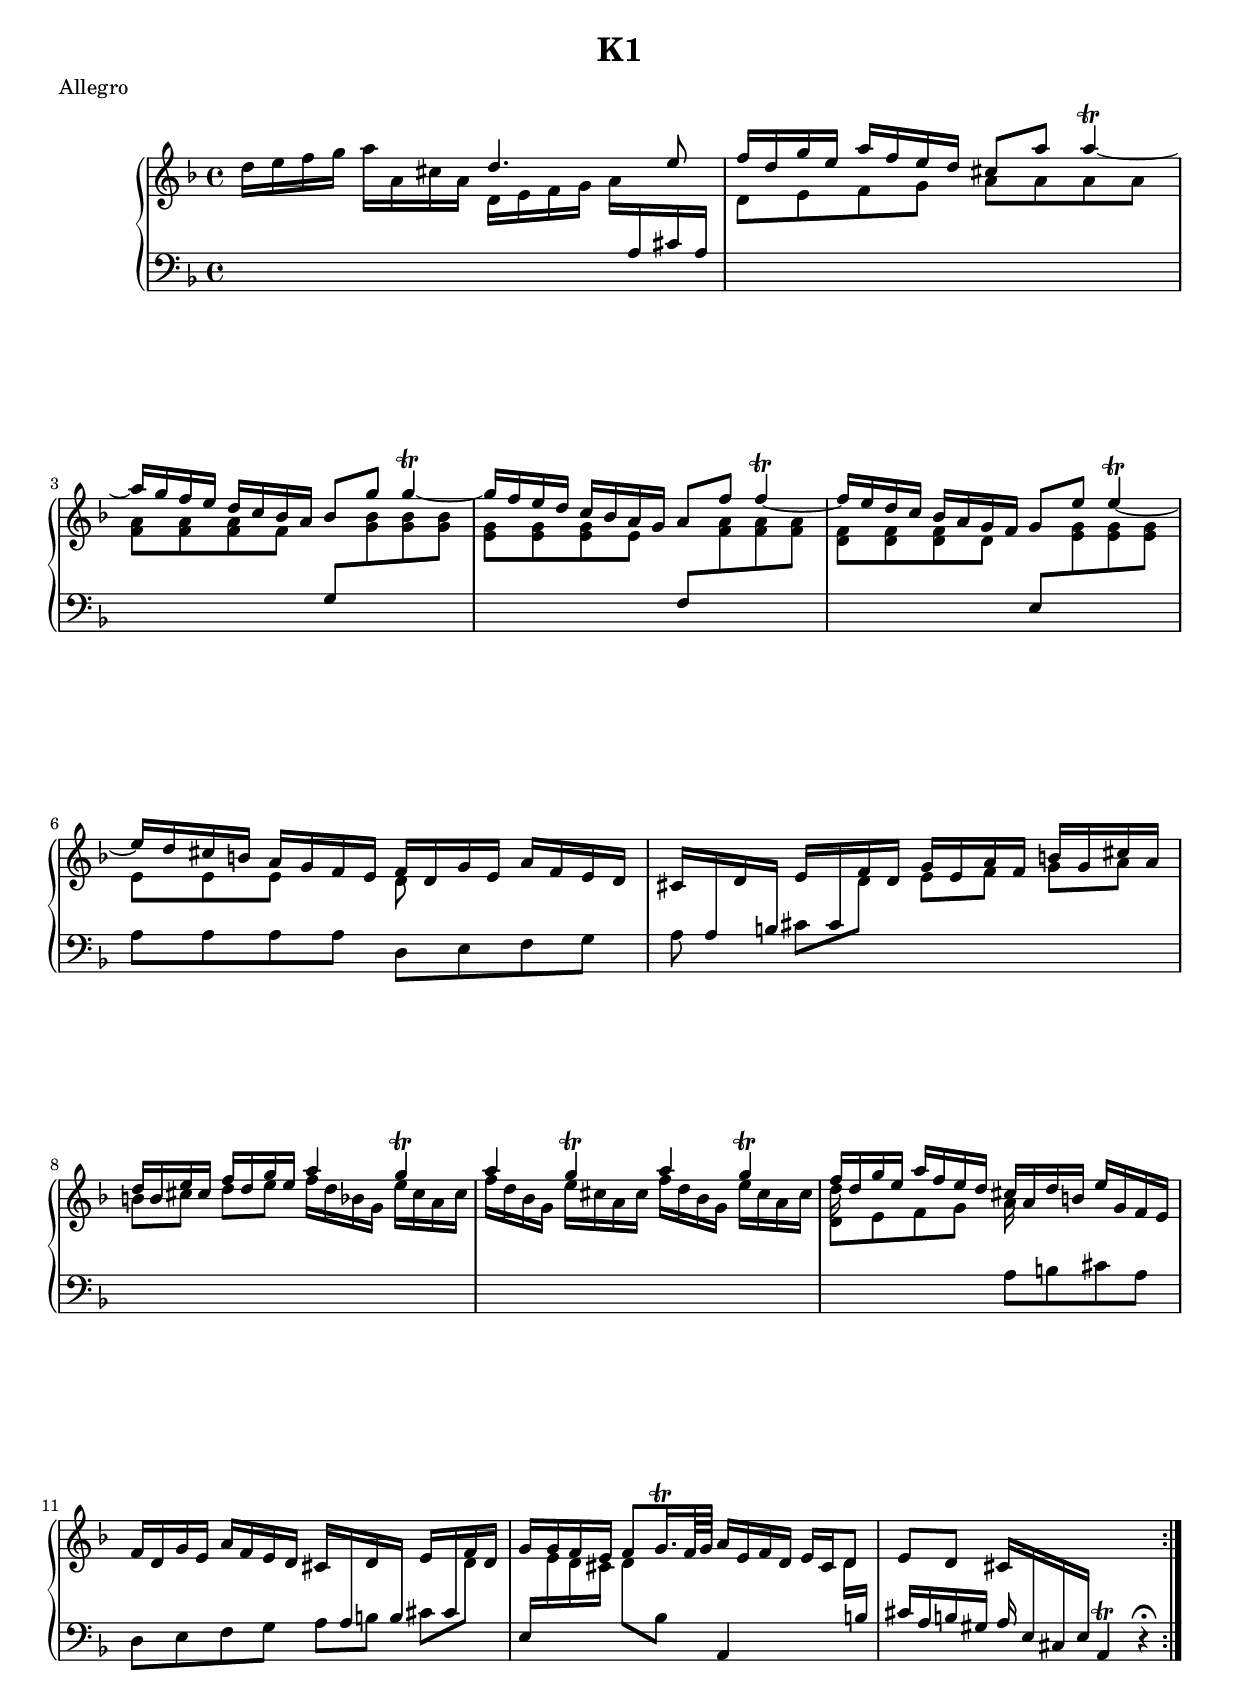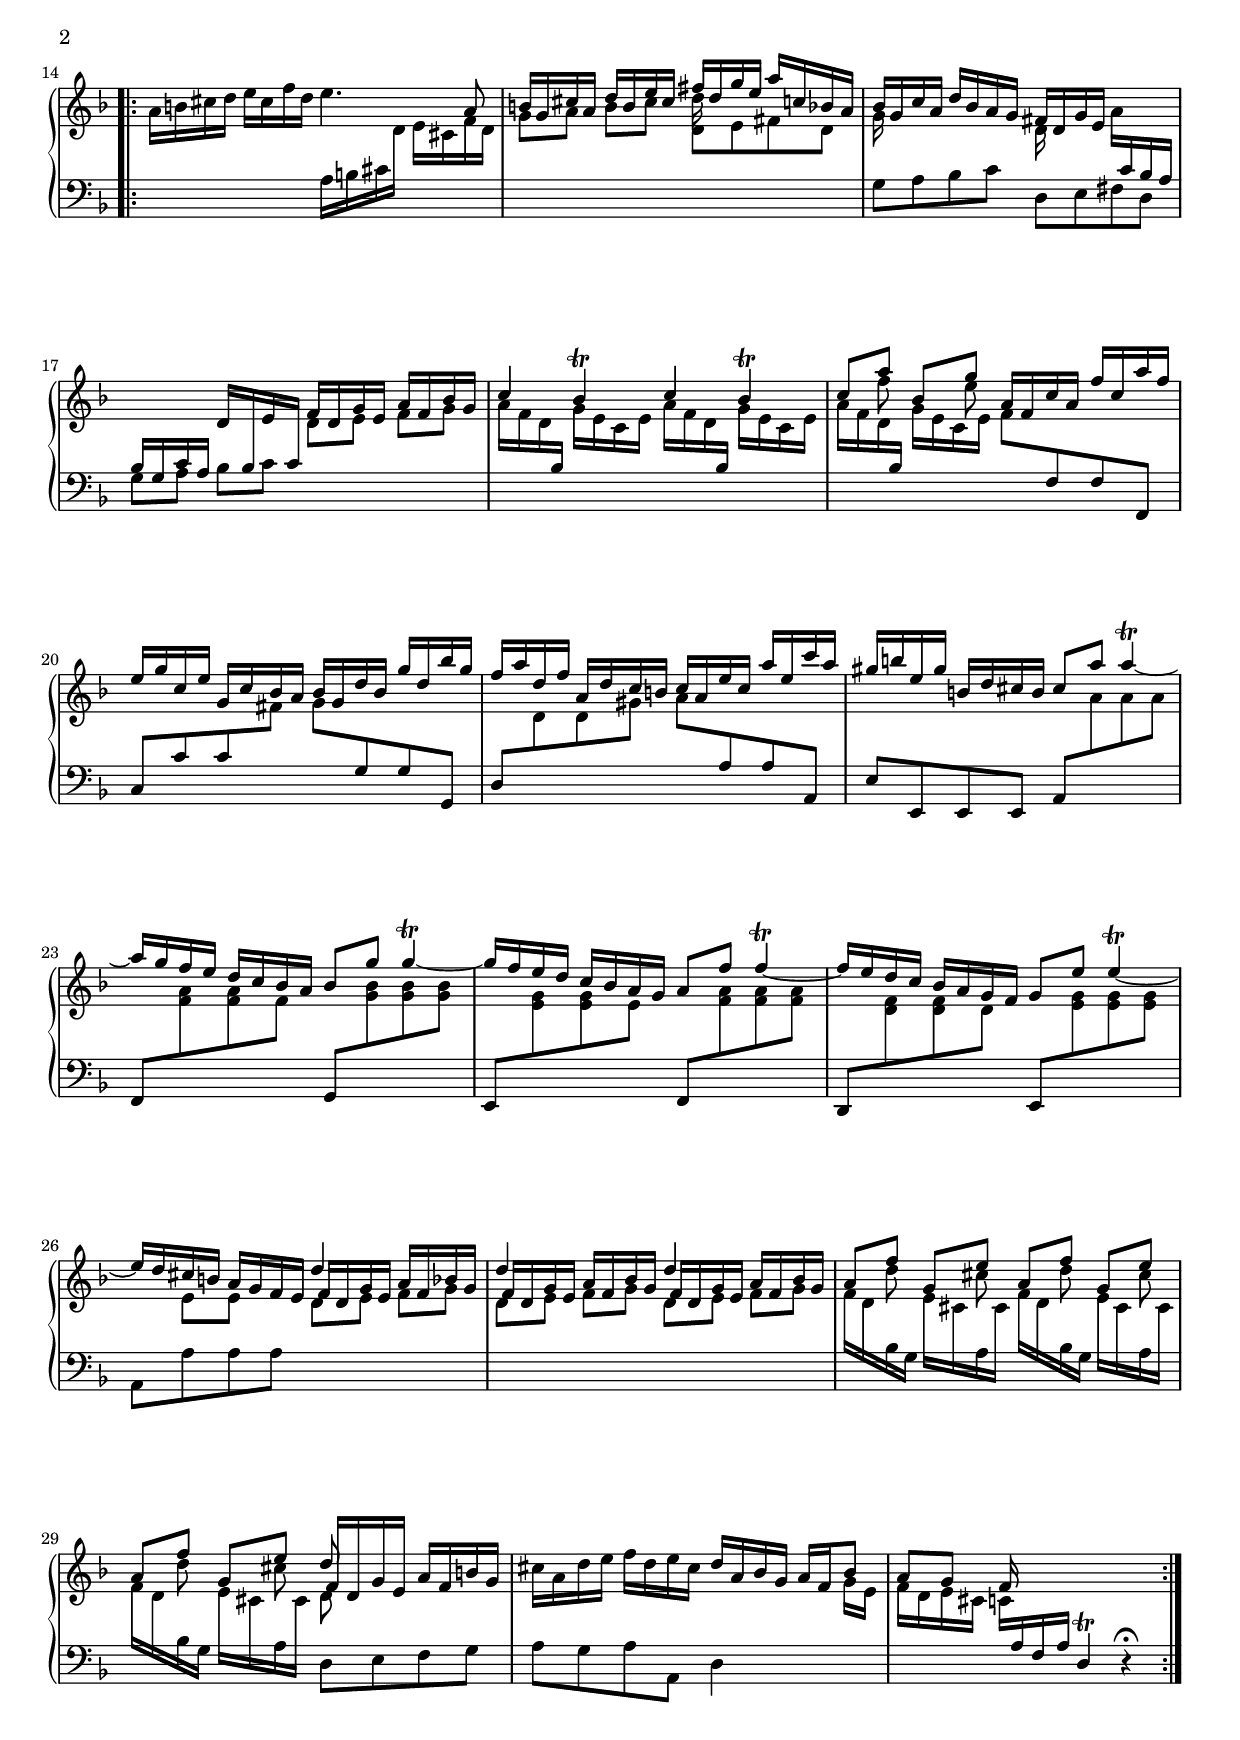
\version "2.18.2"
\version "2.18.2"

su = \stemUp
sd = \stemDown
sn = \stemNeutral
tu = \tieUp
td = \tieDown
tn = \tieNeutral
cstr = \change Staff = "right"
cstl = \change Staff = "left"

global = {
  \key d \minor
  \time 4/4
}

right = \relative c'' {
  \global
 
  \repeat volta 2 {
    d16 e f g a a, cis a \su d4. e8
    f16 d g e a f e d cis8 a' a4-\trill ~
    
    a16 g f e d c bes a bes8 g' g4-\trill ~
    g16 f e d c bes a g a8 f' f4-\trill ~
    f16 e d c bes a g f g8 e' e4-\trill ~
    
    e16 d cis b a g f e f d g e a f e d
    cis \cstl a \cstr d \cstl b \cstr e \cstl cis \cstr f d g e a f b g cis a
    
    d b e cis f d g e a4 g-\trill
    a g-\trill a g-\trill
    f16 d g e a f e d cis a d b e g, f e
    
    f d g e a f e d cis \cstl a \cstr d \cstl b \cstr e \cstl cis \cstr f d
    g g f e f8 g16.-\trill f64 g a16 e f d e cis d8
    e d cis16 \cstl e, cis e a,4-\trill r-\fermata
  }
  
  \repeat volta 2 {
    \cstr \sd a''16 b cis d e cis f d e4. \su a,8
    b16 g cis a d b e cis <<{ fis d g e } \\ {d}>> a' c, bes a
    <<{ bes g c a } \\ {g}>> d' bes a g <<{ fis d g e } \\ {d}>> \sd a' \cstl \su c, bes a
    
    bes g c a \cstr d \cstl bes \cstr e \cstl c \cstr f d g e a f bes g
    c4 bes-\trill c bes-\trill
    <<{ c8[ a'] bes,[ g'] } \\ { s8 f s e }>> a,16 f c' a f' c a' f
    
    e g c, e g, c bes a bes g d' bes g' d bes' g
    f a d, f a, d c b c a e' c a' e c' a
    gis b e, gis b, d cis b cis8 a' a4-\trill ~
    
    a16 g f e d c bes a bes8 g' g4-\trill ~
    g16 f e d c bes a g a8 f' f4-\trill ~ 
    f16 e d c bes a g f g8 e' e4-\trill ~ 
    
    e16 d cis b a g f e \repeat unfold 3 { <<{ \shiftOn f d g e } \\ {\su d'4}>> a16 f bes g }
    \repeat unfold 3 { <<{ a8[ f'] g,[ e'] } \\ { s d s cis }>> }
    <<{ d8 } \\ { d, } \\ { f16 d g e a f b g }>>
    
    \sd cis a d e f d e cis \su d a bes g a f bes8 
    a g f16 s8. s2
  }
}
 
left = \relative c' {
  \global
  
  \repeat volta 2 {
    s2 \cstr \sd d16 e f g a \cstl \su a, cis a
    \cstr \sd d8 e f g a a a a
    
    <f a> q q f \cstl \su g, \cstr \sd <g' bes> q q
    <e g> q q e \cstl \su f, \cstr \sd <f' a> q q
    <d f> q q d \cstl \su e, \cstr \sd <e' g> q q
    
    <<{ \sd e e e s d } \\ { \cstl \sd a a a a d, e f g }>>
    \cstl a s8 cis8[ \cstr d] e[ f] g[ a]
    
    b[ cis] d[ e] f16 d bes g e' cis a cis
    f d bes g e' cis a cis f d bes g e' cis a cis
    <<{ \sd d } \\ { d,8 e f g }>> <<{ \sd a16 } \\ { \cstl a,8 b cis a }>>
    
    \cstl d, e f g a[ b] cis[ \cstr d] 
    \cstl \su e,16 \cstr \sd e' d cis d8 \cstl bes \su a,4 s8 \cstr \sd d'16 \cstl \su b
    cis a b gis a s8. s2 
  }
  
  \repeat volta 2 {
    s2 \sd a16 b cis \cstr d e cis f d
    g8[ a] b[ cis] d,8 e fis d
    \cstl g, a bes c d, e fis d
    
    g8[ a] bes[ c] \cstr d[ e] f[ g]
    \repeat unfold 3 { a16 f d \cstl \su bes \cstr \sd g' e c e }
    f8 \cstl \su f, f f,
    
    c' c' c \cstr \sd fis g \cstl \su g, g g,
    d' \cstr \sd d' d gis a \cstl \su a, a a,
    e' e, e e a \cstr \sd a'' a a
    
    \cstl \su f,, \cstr \sd <f'' a> q f \cstl \su g,, \cstr \sd <g'' bes> q q
    \cstl \su e,, \cstr \sd <e'' g> q e \cstl \su f,, \cstr \sd <f'' a> q q 
    \cstl \su d,, \cstr \sd <d'' f> q d \cstl \su e,, \cstr \sd <e'' g> q q 
    
    <<{ s8 \sd e e s } \\ { \cstl a,, a' a a }>> 
    \repeat unfold 3 { d[ e] f[ g] }
    \repeat unfold 3 { f16 d \cstl bes g \cstr e' cis \cstl a \cstr cis }
    
    \cstl d,8 e f g
    a g a a, d4 s8 \cstr g'16 e
    f d e cis c \cstl \su a f a d,4-\trill r-\fermata
  }
}


breaks = {
  \repeat volta 2 {
    s1*2 \break s1*3 \break s1*2 \break s1*3 \break s1*3 \pageBreak
  }
  \repeat volta 2 {
    s1*3 \break s1*3 \break s1*3 \break s1*3 \break s1*3 \break s1*3 \pageBreak
  }
}

\header {
  title = "K1"
  meter = "Allegro"
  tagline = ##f
}

#(set-global-staff-size 18)

\paper {
  #(set-paper-size "a4")
  %print-page-number = ##f
  %between-system-padding = #0.1
  %between-system-space = #0.1
  %ragged-last-bottom = ##f
  %ragged-bottom = ##f
}

\score {
  \new PianoStaff <<
    \new Staff = "right" {
      << 
        \breaks
        \right
      >>
    }
    \new Staff = "left" { 
      <<
      \clef bass \left 
      \breaks
      {s1*13 \pageBreak}
      >>
    }
  >>
  \layout { }
}
